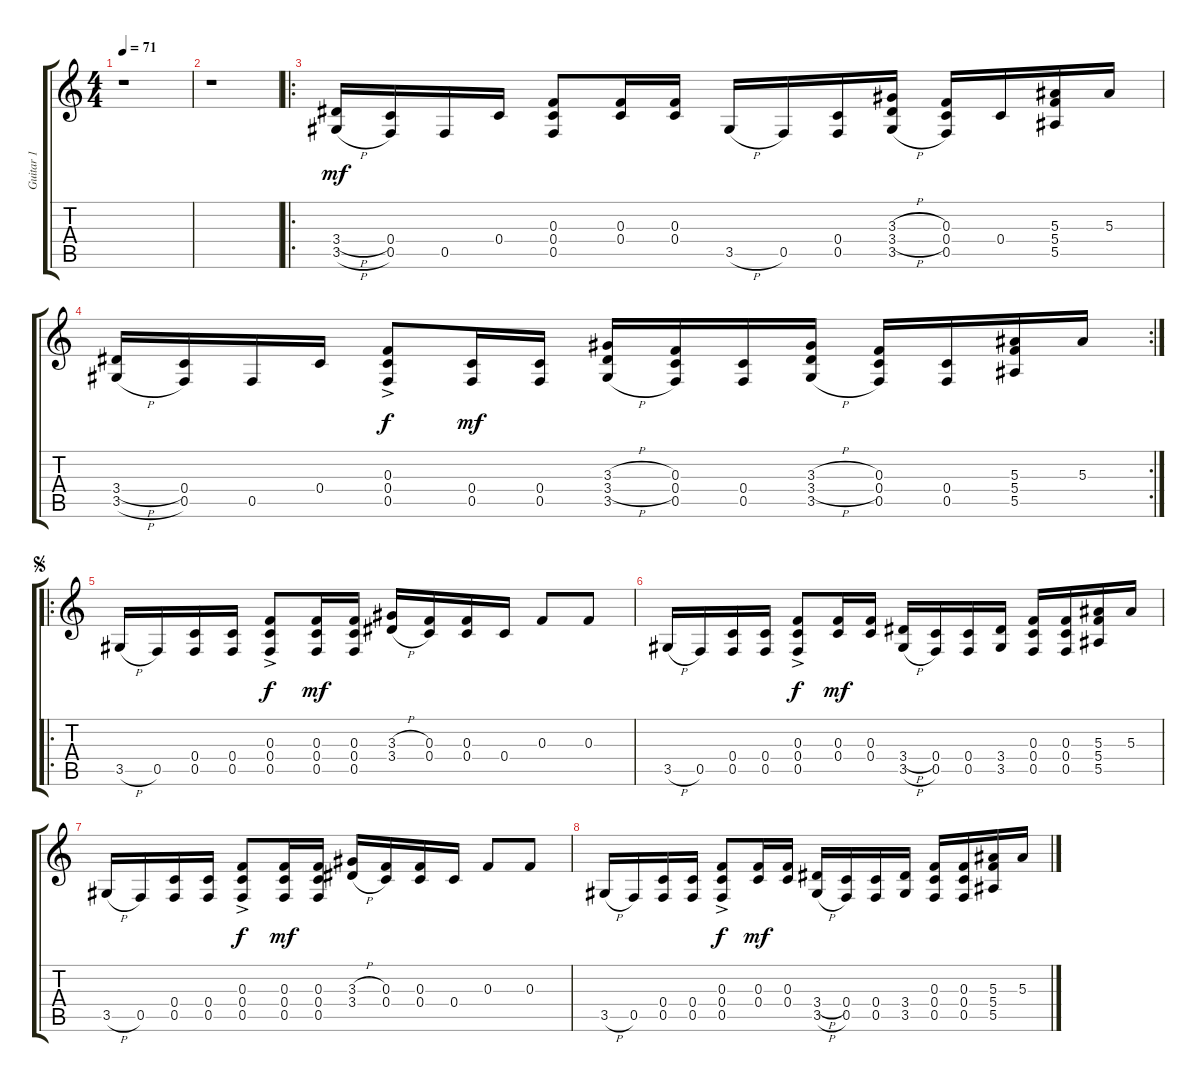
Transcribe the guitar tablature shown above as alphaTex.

\track ("Guitar 1" "Guitar 1") {instrument electricguitarclean}
\staff {score tabs}
\tuning (C4 A3 F3 C3 F2 C2) {hide}
\ts (4 4)
\tempo 71
\clef g2
\ks c
r.1{dy mf instrument electricguitarclean} |
r.1 |
\ro
(3.4{h} 3.5{h}).16 (0.4 0.5).16 0.5.16 0.4.16 (0.3 0.4 0.5).8 (0.3 0.4).16 (0.3 0.4).16 3.5{h}.16 0.5.16 (0.4 0.5).16 (3.3{h} 3.4{h} 3.5{h}).16 (0.3 0.4 0.5).16 0.4.16 (5.3 5.4 5.5).16 5.3.16 |
\rc 2
(3.4{h} 3.5{h}).16 (0.4 0.5).16 0.5.16 0.4.16 (0.3{ac} 0.4{ac} 0.5{ac}).8{dy f} (0.4 0.5).16{dy mf} (0.4 0.5).16 (3.3{h} 3.4{h} 3.5{h}).16 (0.3 0.4 0.5).16 (0.4 0.5).16 (3.3{h} 3.4{h} 3.5{h}).16 (0.3 0.4 0.5).16 (0.4 0.5).16 (5.3 5.4 5.5).16 5.3.16 |
\ro
\jump segno
3.5{h}.16 0.5.16 (0.4 0.5).16 (0.4 0.5).16 (0.3{ac} 0.4{ac} 0.5{ac}).8{dy f} (0.3 0.4 0.5).16{dy mf} (0.3 0.4 0.5).16 (3.3{h} 3.4{h}).16 (0.3 0.4).16 (0.3 0.4).16 0.4.16 0.3.8 0.3.8 |
3.5{h}.16 0.5.16 (0.4 0.5).16 (0.4 0.5).16 (0.3{ac} 0.4{ac} 0.5{ac}).8{dy f} (0.3 0.4).16{dy mf} (0.3 0.4).16 (3.4{h} 3.5{h}).16 (0.4 0.5).16 (0.4 0.5).16 (3.4 3.5).16 (0.3 0.4 0.5).16 (0.3 0.4 0.5).16 (5.3 5.4 5.5).16 5.3.16 |
3.5{h}.16 0.5.16 (0.4 0.5).16 (0.4 0.5).16 (0.3{ac} 0.4{ac} 0.5{ac}).8{dy f} (0.3 0.4 0.5).16{dy mf} (0.3 0.4 0.5).16 (3.3{h} 3.4{h}).16 (0.3 0.4).16 (0.3 0.4).16 0.4.16 0.3.8 0.3.8 |
3.5{h}.16 0.5.16 (0.4 0.5).16 (0.4 0.5).16 (0.3{ac} 0.4{ac} 0.5{ac}).8{dy f} (0.3 0.4).16{dy mf} (0.3 0.4).16 (3.4{h} 3.5{h}).16 (0.4 0.5).16 (0.4 0.5).16 (3.4 3.5).16 (0.3 0.4 0.5).16 (0.3 0.4 0.5).16 (5.3 5.4 5.5).16 5.3.16
